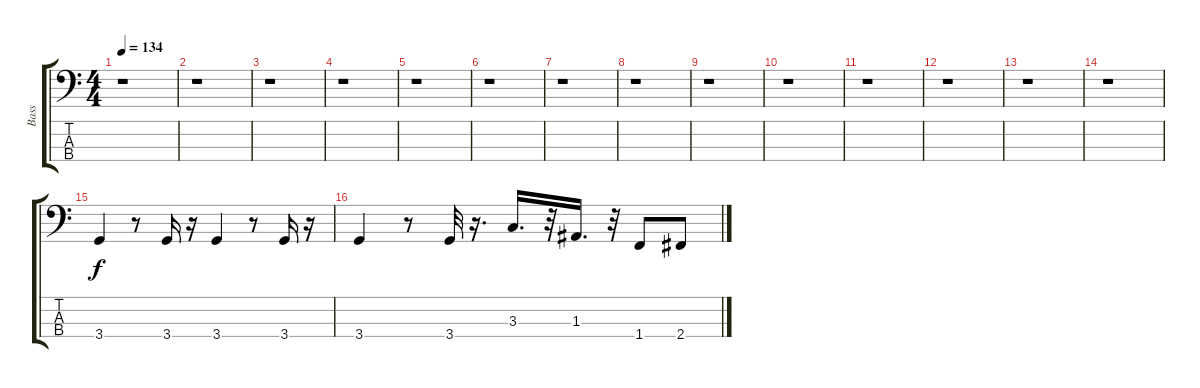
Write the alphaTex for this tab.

\track ("Bass" "Bass") {instrument electricbassfinger}
\staff {score tabs}
\tuning (G2 D2 A1 E1) {hide}
\ts (4 4)
\tempo 134
\clef f4
\ks c
r.1{dy f} |
r.1 |
r.1 |
r.1 |
r.1 |
r.1 |
r.1 |
r.1 |
r.1 |
r.1 |
r.1 |
r.1 |
r.1 |
r.1 |
3.4.4 r.8 3.4.16 r.16 3.4.4 r.8 3.4.16 r.16 |
3.4.4 r.8 3.4.32 r.16{d} 3.3.16{d} r.32 1.3.16{d} r.32 1.4.8 2.4.8
